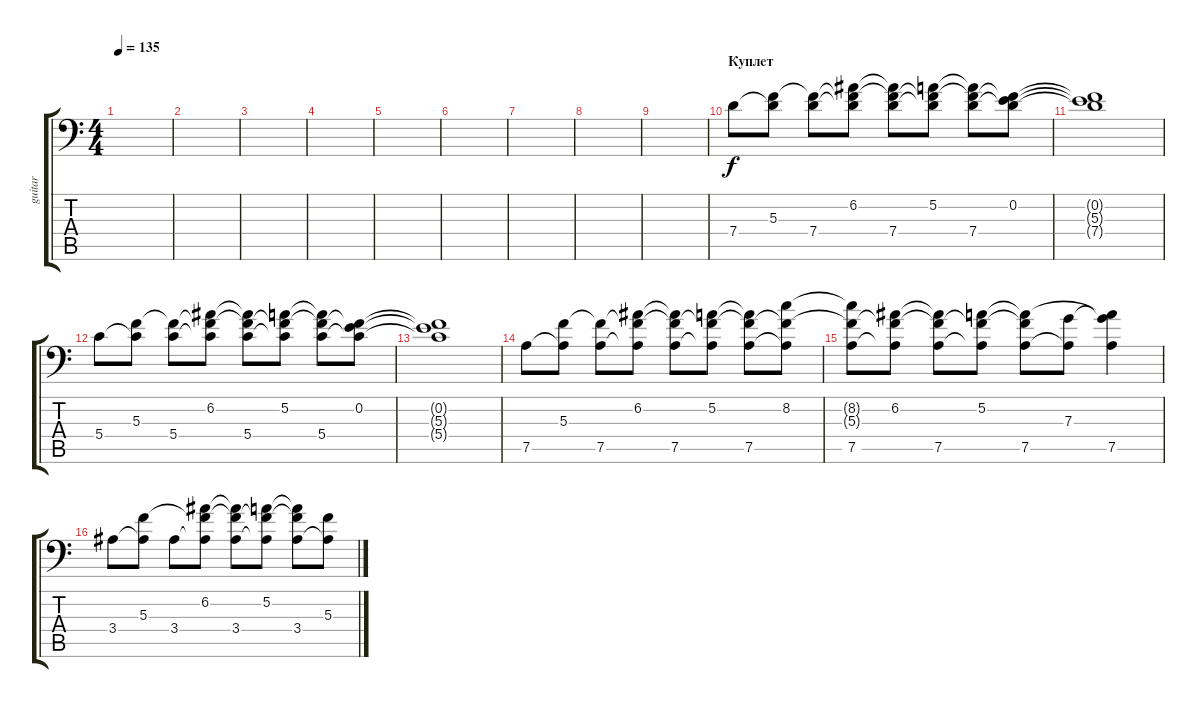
\track ("guitar" "guitar") {instrument electricguitarjazz}
\staff {score tabs}
\tuning (A3 E3 C3 G2 D2 G1) {hide}
\ts (4 4)
\tempo 135
\clef f4
\ks c
|
|
|
|
|
|
|
|
|
\section ("" "Куплет")
7.4.8 (5.3 7.4{t}).8 (5.3{t} 7.4).8 (6.2 5.3{t} 7.4{t}).8 (6.2{t} 5.3{t} 7.4).8 (5.2 5.3{t} 7.4{t}).8 (5.2{t} 5.3{t} 7.4).8 (0.2 5.3{t} 7.4{t}).8 |
(0.2{t} 5.3{t} 7.4{t}).1 |
5.4.8 (5.3 5.4{t}).8 (5.3{t} 5.4).8 (6.2 5.3{t} 5.4{t}).8 (6.2{t} 5.3{t} 5.4).8 (5.2 5.3{t} 5.4{t}).8 (5.2{t} 5.3{t} 5.4).8 (0.2 5.3{t} 5.4{t}).8 |
(0.2{t} 5.3{t} 5.4{t}).1 |
7.5.8 (5.3 7.5{t}).8 (5.3{t} 7.5).8 (6.2 5.3{t} 7.5{t}).8 (6.2{t} 5.3{t} 7.5).8 (5.2 5.3{t} 7.5{t}).8 (5.2{t} 5.3{t} 7.5).8 (8.2 5.3{t} 7.5{t}).8 |
(8.2{t} 5.3{t} 7.5).8 (6.2 5.3{t} 7.5{t}).8 (6.2{t} 5.3{t} 7.5).8 (5.2 5.3{t} 7.5{t}).8 (5.2{t} 5.3{t} 7.5).8 (7.3 7.5{t}).8 (5.2{t} 7.3{t} 7.5).4 |
3.4.8 (5.3 3.4{t}).8 3.4.8 (6.2 5.3{t} 3.4{t}).8 (6.2{t} 5.3{t} 3.4).8 (5.2 5.3{t} 3.4{t}).8 (5.2{t} 5.3{t} 3.4).8 (5.3 3.4{t}).8
